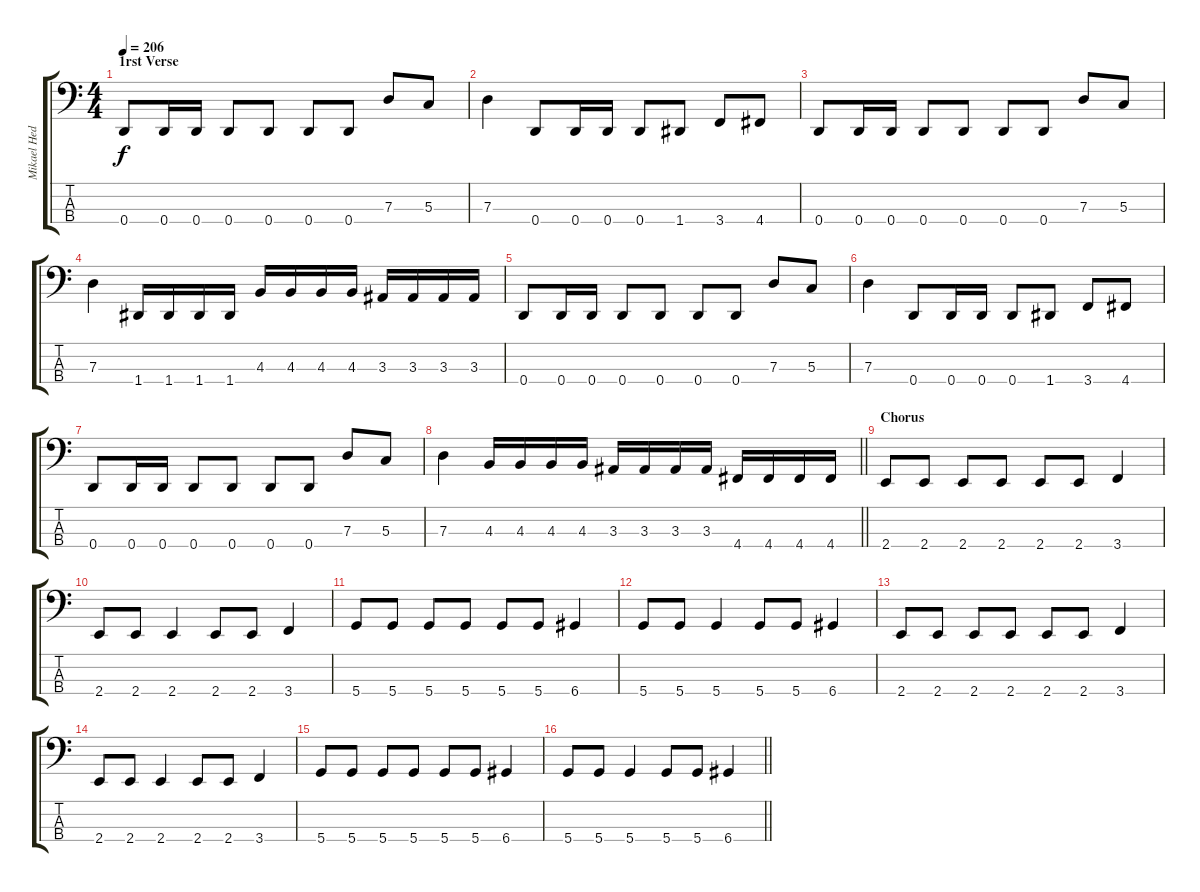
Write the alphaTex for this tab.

\track ("Mikael Hedlund" "Mikael Hed") {instrument electricbassfinger}
\staff {score tabs}
\tuning (F2 C2 G1 D1) {hide}
\ts (4 4)
\section ("" "1rst Verse ")
\tempo 206
\clef f4
\ks c
0.4.8{dy f} 0.4.16 0.4.16 0.4.8 0.4.8 0.4.8 0.4.8 7.3.8 5.3.8 |
7.3.4 0.4.8 0.4.16 0.4.16 0.4.8 1.4.8 3.4.8 4.4.8 |
0.4.8 0.4.16 0.4.16 0.4.8 0.4.8 0.4.8 0.4.8 7.3.8 5.3.8 |
7.3.4 1.4.16 1.4.16 1.4.16 1.4.16 4.3.16 4.3.16 4.3.16 4.3.16 3.3.16 3.3.16 3.3.16 3.3.16 |
0.4.8 0.4.16 0.4.16 0.4.8 0.4.8 0.4.8 0.4.8 7.3.8 5.3.8 |
7.3.4 0.4.8 0.4.16 0.4.16 0.4.8 1.4.8 3.4.8 4.4.8 |
0.4.8 0.4.16 0.4.16 0.4.8 0.4.8 0.4.8 0.4.8 7.3.8 5.3.8 |
\barLineRight lightlight
7.3.4 4.3.16 4.3.16 4.3.16 4.3.16 3.3.16 3.3.16 3.3.16 3.3.16 4.4.16 4.4.16 4.4.16 4.4.16 |
\section ("" "Chorus")
2.4.8 2.4.8 2.4.8 2.4.8 2.4.8 2.4.8 3.4.4 |
2.4.8 2.4.8 2.4.4 2.4.8 2.4.8 3.4.4 |
5.4.8 5.4.8 5.4.8 5.4.8 5.4.8 5.4.8 6.4.4 |
5.4.8 5.4.8 5.4.4 5.4.8 5.4.8 6.4.4 |
2.4.8 2.4.8 2.4.8 2.4.8 2.4.8 2.4.8 3.4.4 |
2.4.8 2.4.8 2.4.4 2.4.8 2.4.8 3.4.4 |
5.4.8 5.4.8 5.4.8 5.4.8 5.4.8 5.4.8 6.4.4 |
\barLineRight lightlight
5.4.8 5.4.8 5.4.4 5.4.8 5.4.8 6.4.4
